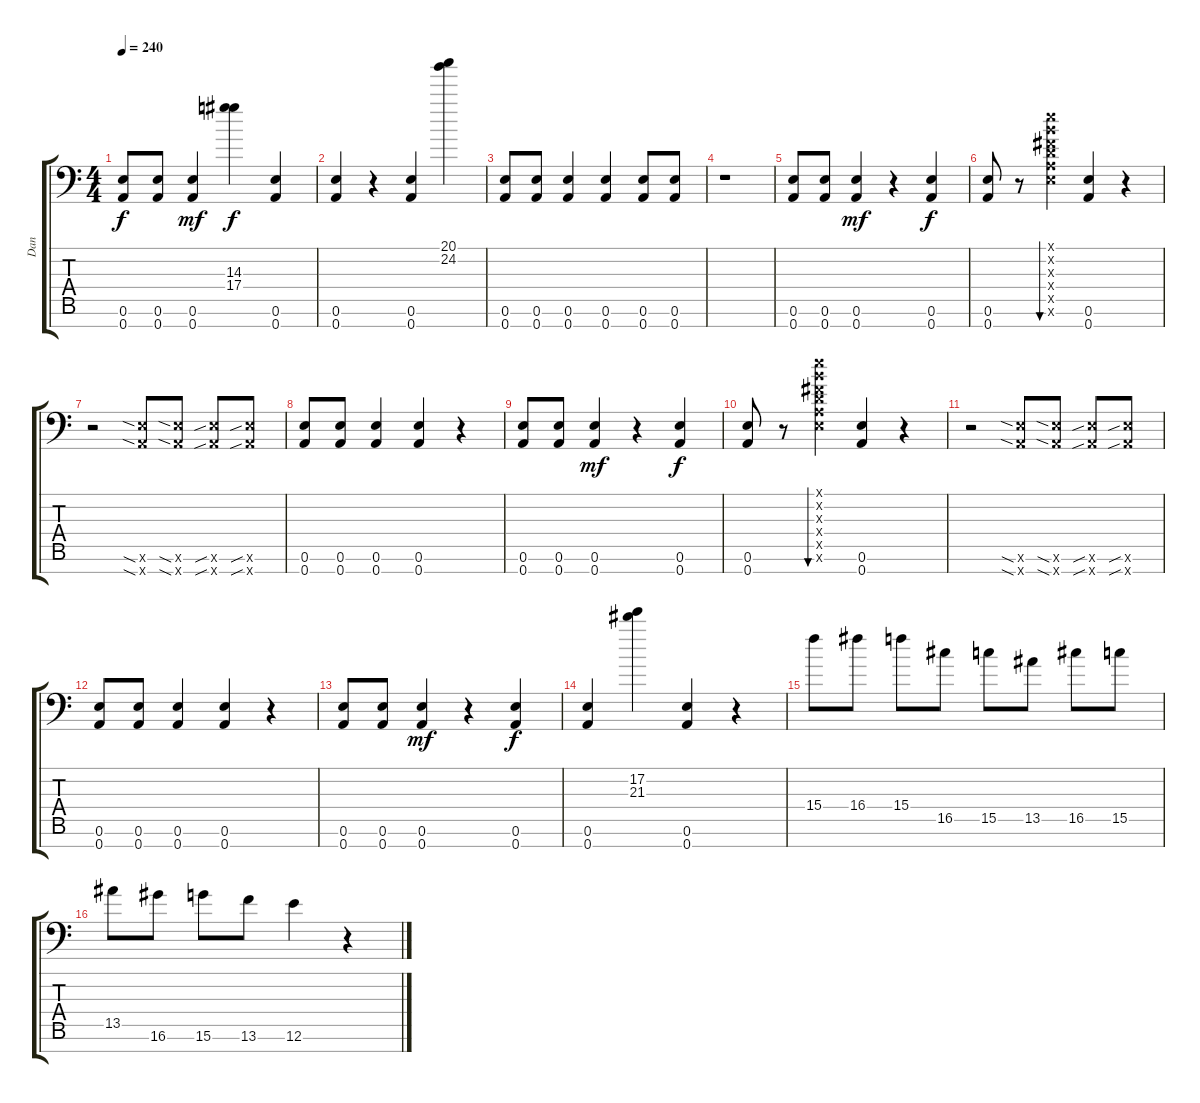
\track ("Dan" "Dan") {instrument acousticguitarsteel}
\staff {score tabs}
\tuning (E4 B3 Gb3 D3 A2 E2 A1) {hide}
\ts (4 4)
\tempo 240
\clef f4
\ks c
(0.6 0.7).8{dy f} (0.6 0.7).8 (0.6 0.7).4{dy mf} (14.3 17.4).4{dy f} (0.6 0.7).4 |
(0.6 0.7).4 r.4 (0.6 0.7).4 (20.1 24.2).4 |
(0.6 0.7).8 (0.6 0.7).8 (0.6 0.7).4 (0.6 0.7).4 (0.6 0.7).8 (0.6 0.7).8 |
r.1 |
(0.6 0.7).8 (0.6 0.7).8 (0.6 0.7).4{dy mf} r.4 (0.6 0.7).4{dy f} |
(0.6 0.7).8 r.8 (0.1{x} 0.2{x} 0.3{x} 0.4{x} 0.5{x} 0.6{x}).4{bu 480} (0.6 0.7).4 r.4 |
r.2 (0.6{sia x} 0.7{sia x}).8 (0.6{sia x} 0.7{sia x}).8 (0.6{sib x} 0.7{sib x}).8 (0.6{sib x} 0.7{sib x}).8 |
(0.6 0.7).8 (0.6 0.7).8 (0.6 0.7).4 (0.6 0.7).4 r.4 |
(0.6 0.7).8 (0.6 0.7).8 (0.6 0.7).4{dy mf} r.4 (0.6 0.7).4{dy f} |
(0.6 0.7).8 r.8 (0.1{x} 0.2{x} 0.3{x} 0.4{x} 0.5{x} 0.6{x}).4{bu 480} (0.6 0.7).4 r.4 |
r.2 (0.6{sia x} 0.7{sia x}).8 (0.6{sia x} 0.7{sia x}).8 (0.6{sib x} 0.7{sib x}).8 (0.6{sib x} 0.7{sib x}).8 |
(0.6 0.7).8 (0.6 0.7).8 (0.6 0.7).4 (0.6 0.7).4 r.4 |
(0.6 0.7).8 (0.6 0.7).8 (0.6 0.7).4{dy mf} r.4 (0.6 0.7).4{dy f} |
(0.6 0.7).4 (17.2 21.3).4 (0.6 0.7).4 r.4 |
15.4.8 16.4.8 15.4.8 16.5.8 15.5.8 13.5.8 16.5.8 15.5.8 |
13.5.8 16.6.8 15.6.8 13.6.8 12.6.4 r.4
